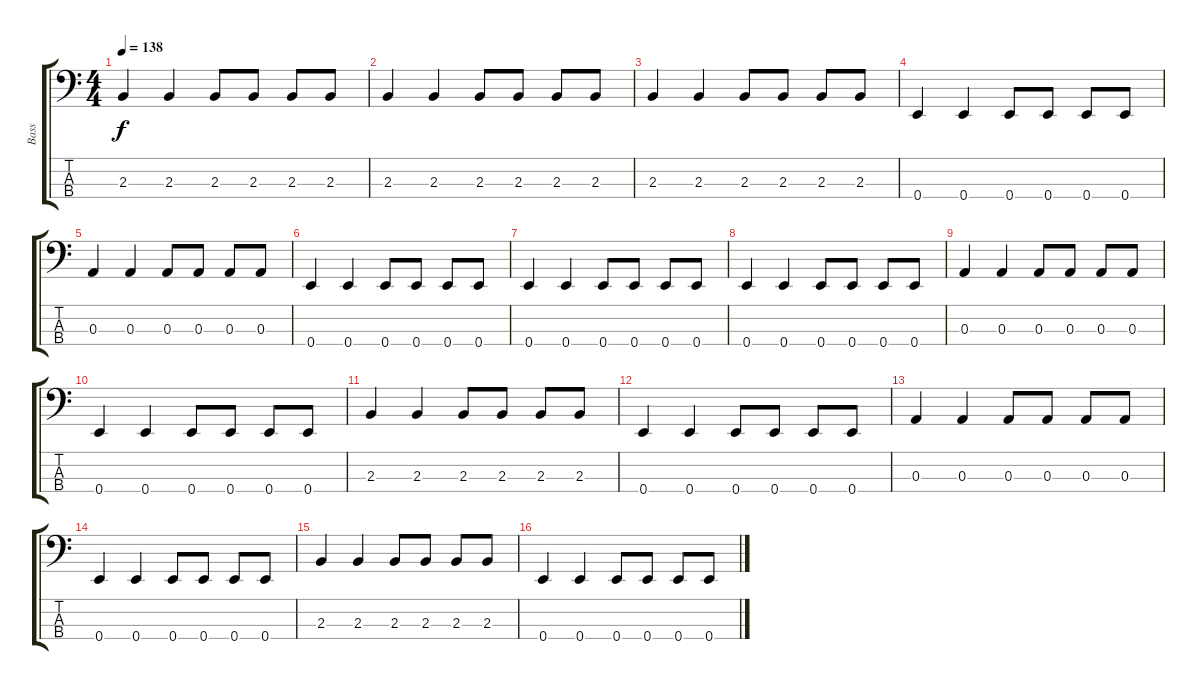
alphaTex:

\track ("Bass" "Bass") {instrument electricbassfinger}
\staff {score tabs}
\tuning (G2 D2 A1 E1) {hide}
\ts (4 4)
\tempo 138
\clef f4
\ks c
2.3.4{dy f} 2.3.4 2.3.8 2.3.8 2.3.8 2.3.8 |
2.3.4 2.3.4 2.3.8 2.3.8 2.3.8 2.3.8 |
2.3.4 2.3.4 2.3.8 2.3.8 2.3.8 2.3.8 |
0.4.4 0.4.4 0.4.8 0.4.8 0.4.8 0.4.8 |
0.3.4 0.3.4 0.3.8 0.3.8 0.3.8 0.3.8 |
0.4.4 0.4.4 0.4.8 0.4.8 0.4.8 0.4.8 |
0.4.4 0.4.4 0.4.8 0.4.8 0.4.8 0.4.8 |
0.4.4 0.4.4 0.4.8 0.4.8 0.4.8 0.4.8 |
0.3.4 0.3.4 0.3.8 0.3.8 0.3.8 0.3.8 |
0.4.4 0.4.4 0.4.8 0.4.8 0.4.8 0.4.8 |
2.3.4 2.3.4 2.3.8 2.3.8 2.3.8 2.3.8 |
0.4.4 0.4.4 0.4.8 0.4.8 0.4.8 0.4.8 |
0.3.4 0.3.4 0.3.8 0.3.8 0.3.8 0.3.8 |
0.4.4 0.4.4 0.4.8 0.4.8 0.4.8 0.4.8 |
2.3.4 2.3.4 2.3.8 2.3.8 2.3.8 2.3.8 |
0.4.4 0.4.4 0.4.8 0.4.8 0.4.8 0.4.8
